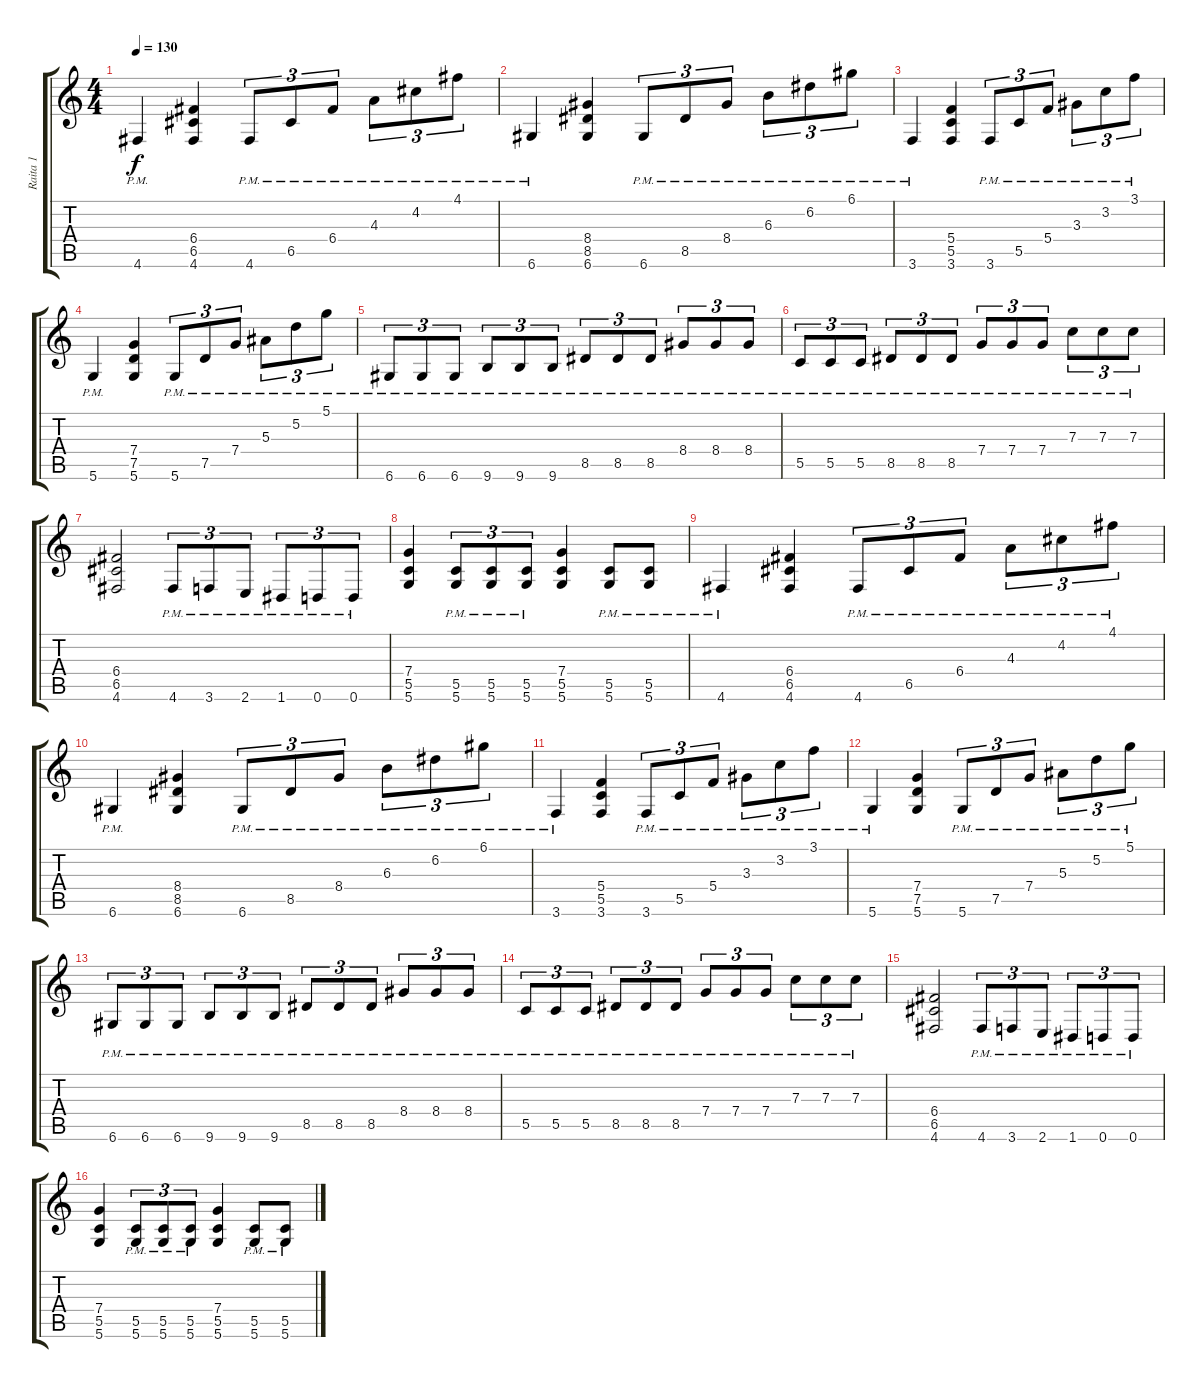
\track ("Raita 1" "Raita 1") {instrument distortionguitar}
\staff {score tabs}
\tuning (D4 A3 F3 C3 G2 D2) {hide}
\ts (4 4)
\tempo 130
\clef g2
\ks c
4.6{pm}.4{dy f} (6.4 6.5 4.6).4 4.6{pm}.8{tu (3 2)} 6.5{pm}.8{tu (3 2)} 6.4{pm}.8{tu (3 2)} 4.3{pm}.8{tu (3 2)} 4.2{pm}.8{tu (3 2)} 4.1{pm}.8{tu (3 2)} |
6.6{pm}.4 (8.4 8.5 6.6).4 6.6{pm}.8{tu (3 2)} 8.5{pm}.8{tu (3 2)} 8.4{pm}.8{tu (3 2)} 6.3{pm}.8{tu (3 2)} 6.2{pm}.8{tu (3 2)} 6.1{pm}.8{tu (3 2)} |
3.6{pm}.4 (5.4 5.5 3.6).4 3.6{pm}.8{tu (3 2)} 5.5{pm}.8{tu (3 2)} 5.4{pm}.8{tu (3 2)} 3.3{pm}.8{tu (3 2)} 3.2{pm}.8{tu (3 2)} 3.1{pm}.8{tu (3 2)} |
5.6{pm}.4 (7.4 7.5 5.6).4 5.6{pm}.8{tu (3 2)} 7.5{pm}.8{tu (3 2)} 7.4{pm}.8{tu (3 2)} 5.3{pm}.8{tu (3 2)} 5.2{pm}.8{tu (3 2)} 5.1{pm}.8{tu (3 2)} |
6.6{pm}.8{tu (3 2)} 6.6{pm}.8{tu (3 2)} 6.6{pm}.8{tu (3 2)} 9.6{pm}.8{tu (3 2)} 9.6{pm}.8{tu (3 2)} 9.6{pm}.8{tu (3 2)} 8.5{pm}.8{tu (3 2)} 8.5{pm}.8{tu (3 2)} 8.5{pm}.8{tu (3 2)} 8.4{pm}.8{tu (3 2)} 8.4{pm}.8{tu (3 2)} 8.4{pm}.8{tu (3 2)} |
5.5{pm}.8{tu (3 2)} 5.5{pm}.8{tu (3 2)} 5.5{pm}.8{tu (3 2)} 8.5{pm}.8{tu (3 2)} 8.5{pm}.8{tu (3 2)} 8.5{pm}.8{tu (3 2)} 7.4{pm}.8{tu (3 2)} 7.4{pm}.8{tu (3 2)} 7.4{pm}.8{tu (3 2)} 7.3{pm}.8{tu (3 2)} 7.3{pm}.8{tu (3 2)} 7.3{pm}.8{tu (3 2)} |
(6.4 6.5 4.6).2 4.6{pm}.8{tu (3 2)} 3.6{pm}.8{tu (3 2)} 2.6{pm}.8{tu (3 2)} 1.6{pm}.8{tu (3 2)} 0.6{pm}.8{tu (3 2)} 0.6{pm}.8{tu (3 2)} |
(7.4 5.5 5.6).4 (5.5 5.6{pm}).8{tu (3 2)} (5.5{pm} 5.6{pm}).8{tu (3 2)} (5.5{pm} 5.6{pm}).8{tu (3 2)} (7.4 5.5 5.6).4 (5.5{pm} 5.6{pm}).8 (5.5{pm} 5.6{pm}).8 |
4.6{pm}.4 (6.4 6.5 4.6).4 4.6{pm}.8{tu (3 2)} 6.5{pm}.8{tu (3 2)} 6.4{pm}.8{tu (3 2)} 4.3{pm}.8{tu (3 2)} 4.2{pm}.8{tu (3 2)} 4.1{pm}.8{tu (3 2)} |
6.6{pm}.4 (8.4 8.5 6.6).4 6.6{pm}.8{tu (3 2)} 8.5{pm}.8{tu (3 2)} 8.4{pm}.8{tu (3 2)} 6.3{pm}.8{tu (3 2)} 6.2{pm}.8{tu (3 2)} 6.1{pm}.8{tu (3 2)} |
3.6{pm}.4 (5.4 5.5 3.6).4 3.6{pm}.8{tu (3 2)} 5.5{pm}.8{tu (3 2)} 5.4{pm}.8{tu (3 2)} 3.3{pm}.8{tu (3 2)} 3.2{pm}.8{tu (3 2)} 3.1{pm}.8{tu (3 2)} |
5.6{pm}.4 (7.4 7.5 5.6).4 5.6{pm}.8{tu (3 2)} 7.5{pm}.8{tu (3 2)} 7.4{pm}.8{tu (3 2)} 5.3{pm}.8{tu (3 2)} 5.2{pm}.8{tu (3 2)} 5.1{pm}.8{tu (3 2)} |
6.6{pm}.8{tu (3 2)} 6.6{pm}.8{tu (3 2)} 6.6{pm}.8{tu (3 2)} 9.6{pm}.8{tu (3 2)} 9.6{pm}.8{tu (3 2)} 9.6{pm}.8{tu (3 2)} 8.5{pm}.8{tu (3 2)} 8.5{pm}.8{tu (3 2)} 8.5{pm}.8{tu (3 2)} 8.4{pm}.8{tu (3 2)} 8.4{pm}.8{tu (3 2)} 8.4{pm}.8{tu (3 2)} |
5.5{pm}.8{tu (3 2)} 5.5{pm}.8{tu (3 2)} 5.5{pm}.8{tu (3 2)} 8.5{pm}.8{tu (3 2)} 8.5{pm}.8{tu (3 2)} 8.5{pm}.8{tu (3 2)} 7.4{pm}.8{tu (3 2)} 7.4{pm}.8{tu (3 2)} 7.4{pm}.8{tu (3 2)} 7.3{pm}.8{tu (3 2)} 7.3{pm}.8{tu (3 2)} 7.3{pm}.8{tu (3 2)} |
(6.4 6.5 4.6).2 4.6{pm}.8{tu (3 2)} 3.6{pm}.8{tu (3 2)} 2.6{pm}.8{tu (3 2)} 1.6{pm}.8{tu (3 2)} 0.6{pm}.8{tu (3 2)} 0.6{pm}.8{tu (3 2)} |
(7.4 5.5 5.6).4 (5.5 5.6{pm}).8{tu (3 2)} (5.5{pm} 5.6{pm}).8{tu (3 2)} (5.5{pm} 5.6{pm}).8{tu (3 2)} (7.4 5.5 5.6).4 (5.5{pm} 5.6{pm}).8 (5.5{pm} 5.6{pm}).8
